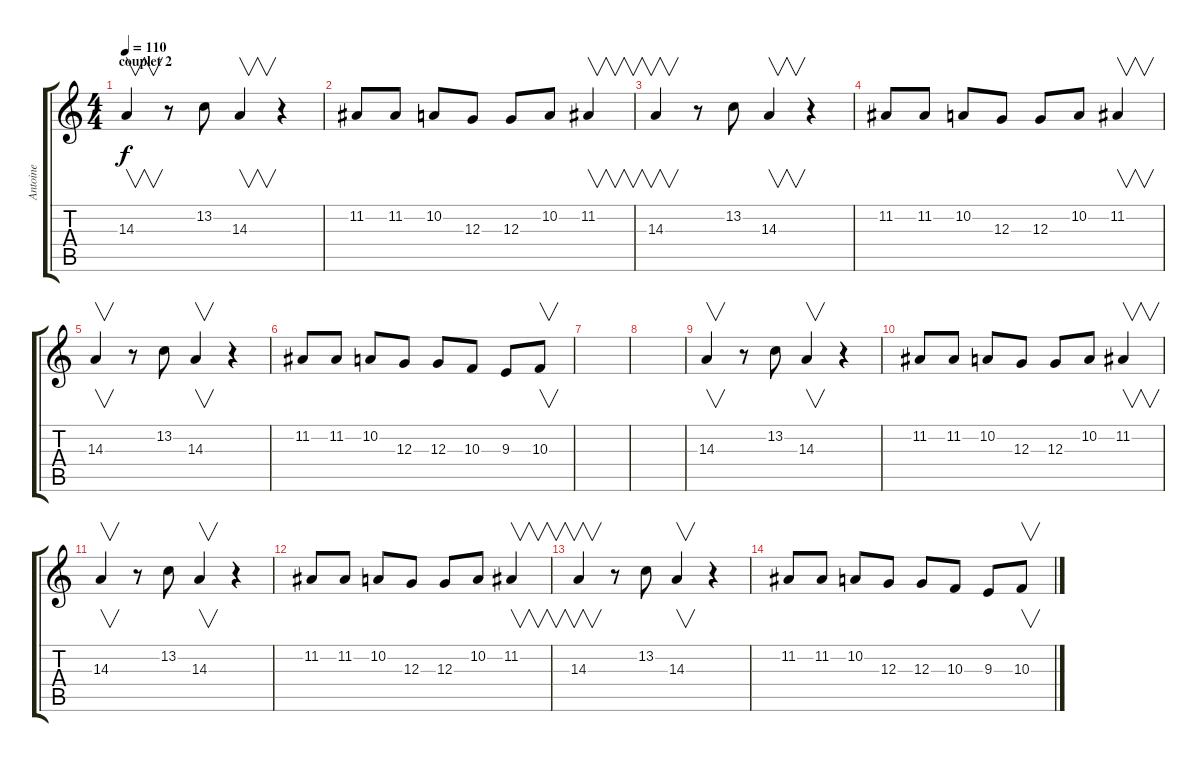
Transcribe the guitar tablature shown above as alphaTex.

\track ("Antoine" "Antoine") {instrument violin}
\staff {score tabs}
\tuning (E4 B3 G3 D3 A2 E2) {hide}
\ts (4 4)
\section ("" "couplet 2")
\tempo 110
\clef g2
\ks c
14.3.4{v dy f} r.8 13.2.8 14.3.4{v} r.4 |
11.2.8 11.2.8 10.2.8 12.3.8 12.3.8 10.2.8 11.2.4{v} |
14.3.4{v} r.8 13.2.8 14.3.4{v} r.4 |
11.2.8 11.2.8 10.2.8 12.3.8 12.3.8 10.2.8 11.2.4{v} |
14.3.4{v} r.8 13.2.8 14.3.4{v} r.4 |
11.2.8 11.2.8 10.2.8 12.3.8 12.3.8 10.3.8 9.3.8 10.3.8{v} |
|
|
14.3.4{v} r.8 13.2.8 14.3.4{v} r.4 |
11.2.8 11.2.8 10.2.8 12.3.8 12.3.8 10.2.8 11.2.4{v} |
14.3.4{v} r.8 13.2.8 14.3.4{v} r.4 |
11.2.8 11.2.8 10.2.8 12.3.8 12.3.8 10.2.8 11.2.4{v} |
14.3.4{v} r.8 13.2.8 14.3.4{v} r.4 |
11.2.8 11.2.8 10.2.8 12.3.8 12.3.8 10.3.8 9.3.8 10.3.8{v}
